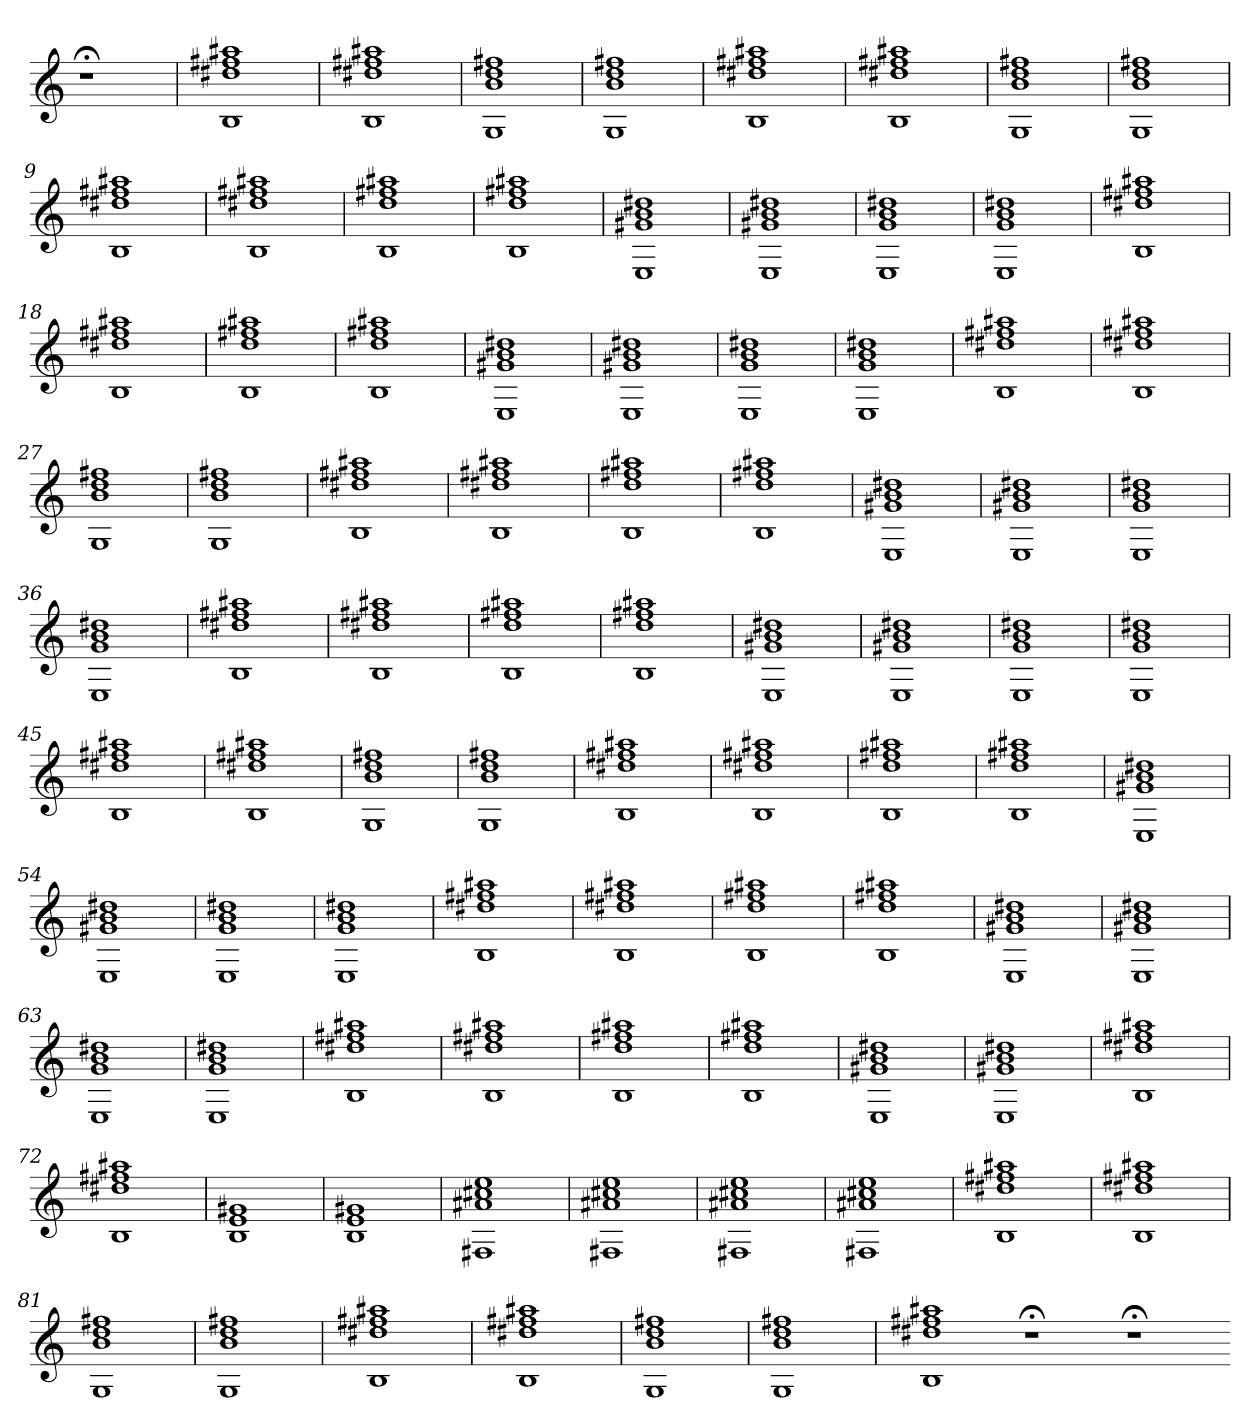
**kern
*part1
*staff1
=
1r;<
=1
1B 1dd#X 1ff#X 1aa#X
=2
1B 1dd#X 1ff#X 1aa#X
=3
1G 1b 1dd 1ff#X
=4
1G 1b 1dd 1ff#X
=5
1B 1dd#X 1ff#X 1aa#X
=6
1B 1dd#X 1ff#X 1aa#X
=7
1G 1b 1dd 1ff#X
=8
1G 1b 1dd 1ff#X
=9
1B 1dd#X 1ff#X 1aa#X
=10
1B 1dd#X 1ff#X 1aa#X
=11
1B 1dd 1ff#X 1aa#X
=12
1B 1dd 1ff#X 1aa#X
=13
1E 1g#X 1b 1dd#X
=14
1E 1g#X 1b 1dd#X
=15
1E 1g 1b 1dd#X
=16
1E 1g 1b 1dd#X
=17
1B 1dd#X 1ff#X 1aa#X
=18
1B 1dd#X 1ff#X 1aa#X
=19
1B 1dd 1ff#X 1aa#X
=20
1B 1dd 1ff#X 1aa#X
=21
1E 1g#X 1b 1dd#X
=22
1E 1g#X 1b 1dd#X
=23
1E 1g 1b 1dd#X
=24
1E 1g 1b 1dd#X
=25
1B 1dd#X 1ff#X 1aa#X
=26
1B 1dd#X 1ff#X 1aa#X
=27
1G 1b 1dd 1ff#X
=28
1G 1b 1dd 1ff#X
=29
1B 1dd#X 1ff#X 1aa#X
=30
1B 1dd#X 1ff#X 1aa#X
=31
1B 1dd 1ff#X 1aa#X
=32
1B 1dd 1ff#X 1aa#X
=33
1E 1g#X 1b 1dd#X
=34
1E 1g#X 1b 1dd#X
=35
1E 1g 1b 1dd#X
=36
1E 1g 1b 1dd#X
=37
1B 1dd#X 1ff#X 1aa#X
=38
1B 1dd#X 1ff#X 1aa#X
=39
1B 1dd 1ff#X 1aa#X
=40
1B 1dd 1ff#X 1aa#X
=41
1E 1g#X 1b 1dd#X
=42
1E 1g#X 1b 1dd#X
=43
1E 1g 1b 1dd#X
=44
1E 1g 1b 1dd#X
=45
1B 1dd#X 1ff#X 1aa#X
=46
1B 1dd#X 1ff#X 1aa#X
=47
1G 1b 1dd 1ff#X
=48
1G 1b 1dd 1ff#X
=49
1B 1dd#X 1ff#X 1aa#X
=50
1B 1dd#X 1ff#X 1aa#X
=51
1B 1dd 1ff#X 1aa#X
=52
1B 1dd 1ff#X 1aa#X
=53
1E 1g#X 1b 1dd#X
=54
1E 1g#X 1b 1dd#X
=55
1E 1g 1b 1dd#X
=56
1E 1g 1b 1dd#X
=57
1B 1dd#X 1ff#X 1aa#X
=58
1B 1dd#X 1ff#X 1aa#X
=59
1B 1dd 1ff#X 1aa#X
=60
1B 1dd 1ff#X 1aa#X
=61
1E 1g#X 1b 1dd#X
=62
1E 1g#X 1b 1dd#X
=63
1E 1g 1b 1dd#X
=64
1E 1g 1b 1dd#X
=65
1B 1dd#X 1ff#X 1aa#X
=66
1B 1dd#X 1ff#X 1aa#X
=67
1B 1dd 1ff#X 1aa#X
=68
1B 1dd 1ff#X 1aa#X
=69
1E 1g#X 1b 1dd#X
=70
1E 1g#X 1b 1dd#X
=71
1B 1dd#X 1ff#X 1aa#X
=72
1B 1dd#X 1ff#X 1aa#X
=73
1B 1e 1g#X
=74
1B 1e 1g#X
=75
1F#X 1a#X 1cc#X 1ee
=76
1F#X 1a#X 1cc#X 1ee
=77
1F#X 1a#X 1cc#X 1ee
=78
1F#X 1a#X 1cc#X 1ee
=79
1B 1dd#X 1ff#X 1aa#X
=80
1B 1dd#X 1ff#X 1aa#X
=81
1G 1b 1dd 1ff#X
=82
1G 1b 1dd 1ff#X
=83
1B 1dd#X 1ff#X 1aa#X
=84
1B 1dd#X 1ff#X 1aa#X
=85
1G 1b 1dd 1ff#X
=86
1G 1b 1dd 1ff#X
=87
1B 1dd#X 1ff#X 1aa#X
1r;<
1r;<
=-
*-
